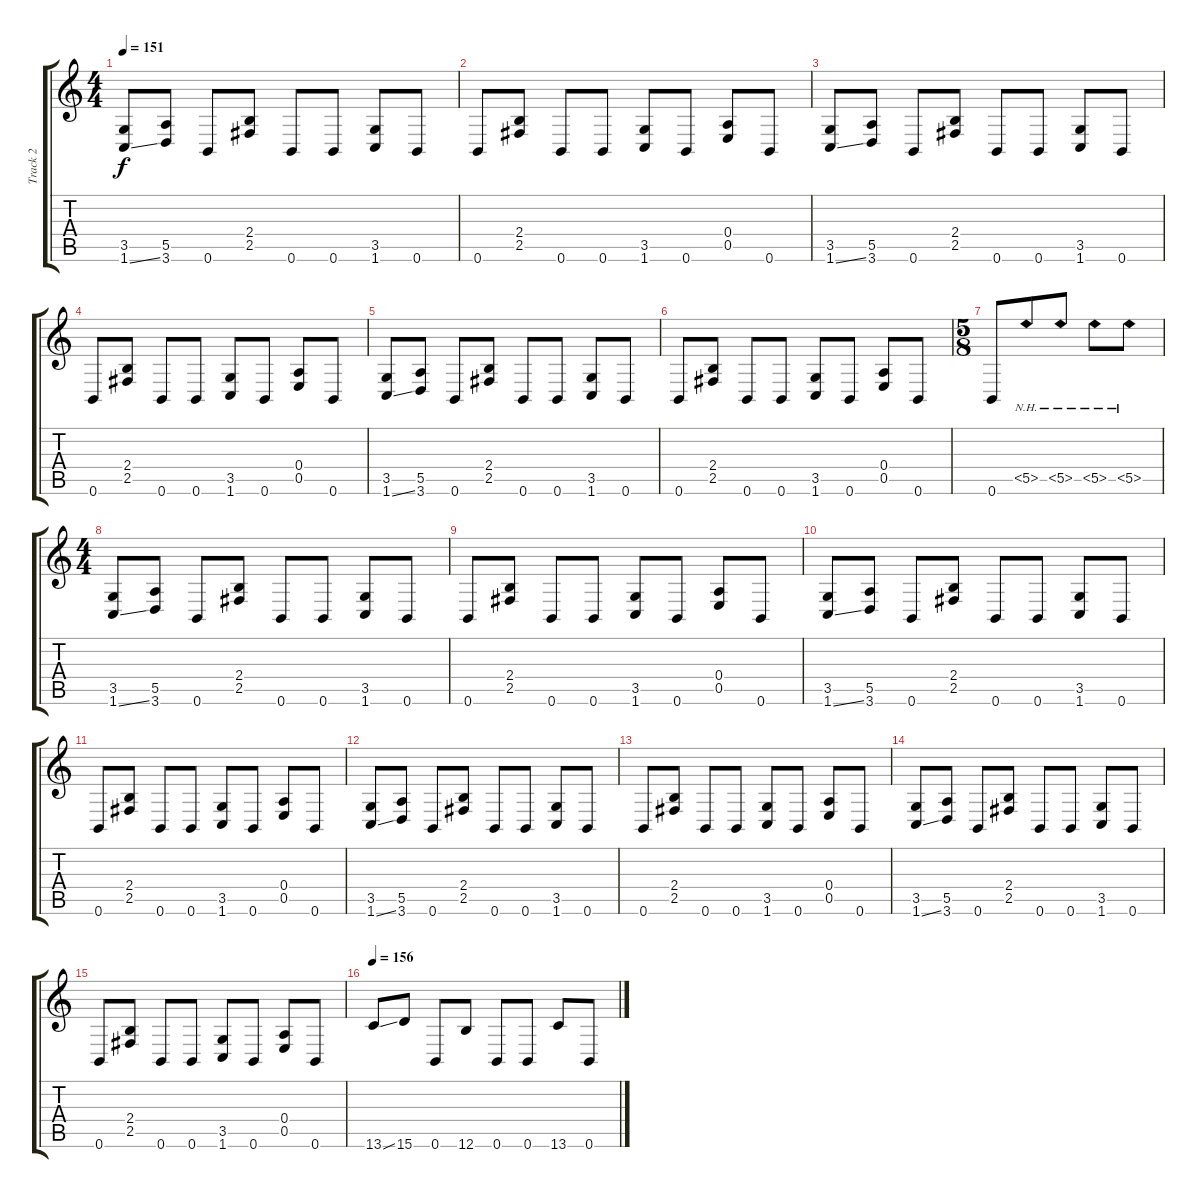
\track ("Track 2" "Track 2") {instrument distortionguitar}
\staff {score tabs}
\tuning (B3 Gb3 D3 A2 E2 B1) {hide}
\ts (4 4)
\tempo 151
\clef g2
\ks c
(3.5 1.6{ss}).8{dy f} (5.5 3.6).8 0.6.8 (2.4 2.5).8 0.6.8 0.6.8 (3.5 1.6).8 0.6.8 |
0.6.8 (2.4 2.5).8 0.6.8 0.6.8 (3.5 1.6).8 0.6.8 (0.4 0.5).8 0.6.8 |
(3.5 1.6{ss}).8 (5.5 3.6).8 0.6.8 (2.4 2.5).8 0.6.8 0.6.8 (3.5 1.6).8 0.6.8 |
0.6.8 (2.4 2.5).8 0.6.8 0.6.8 (3.5 1.6).8 0.6.8 (0.4 0.5).8 0.6.8 |
(3.5 1.6{ss}).8 (5.5 3.6).8 0.6.8 (2.4 2.5).8 0.6.8 0.6.8 (3.5 1.6).8 0.6.8 |
0.6.8 (2.4 2.5).8 0.6.8 0.6.8 (3.5 1.6).8 0.6.8 (0.4 0.5).8 0.6.8 |
\ts (5 8)
0.6.8 5.5{nh}.8 5.5{nh}.8 5.5{nh}.8 5.5{nh}.8 |
\ts (4 4)
(3.5 1.6{ss}).8 (5.5 3.6).8 0.6.8 (2.4 2.5).8 0.6.8 0.6.8 (3.5 1.6).8 0.6.8 |
0.6.8 (2.4 2.5).8 0.6.8 0.6.8 (3.5 1.6).8 0.6.8 (0.4 0.5).8 0.6.8 |
(3.5 1.6{ss}).8 (5.5 3.6).8 0.6.8 (2.4 2.5).8 0.6.8 0.6.8 (3.5 1.6).8 0.6.8 |
0.6.8 (2.4 2.5).8 0.6.8 0.6.8 (3.5 1.6).8 0.6.8 (0.4 0.5).8 0.6.8 |
(3.5 1.6{ss}).8 (5.5 3.6).8 0.6.8 (2.4 2.5).8 0.6.8 0.6.8 (3.5 1.6).8 0.6.8 |
0.6.8 (2.4 2.5).8 0.6.8 0.6.8 (3.5 1.6).8 0.6.8 (0.4 0.5).8 0.6.8 |
(3.5 1.6{ss}).8 (5.5 3.6).8 0.6.8 (2.4 2.5).8 0.6.8 0.6.8 (3.5 1.6).8 0.6.8 |
0.6.8 (2.4 2.5).8 0.6.8 0.6.8 (3.5 1.6).8 0.6.8 (0.4 0.5).8 0.6.8 |
\tempo 156
13.6{ss}.8 15.6.8 0.6.8 12.6.8 0.6.8 0.6.8 13.6.8 0.6.8
